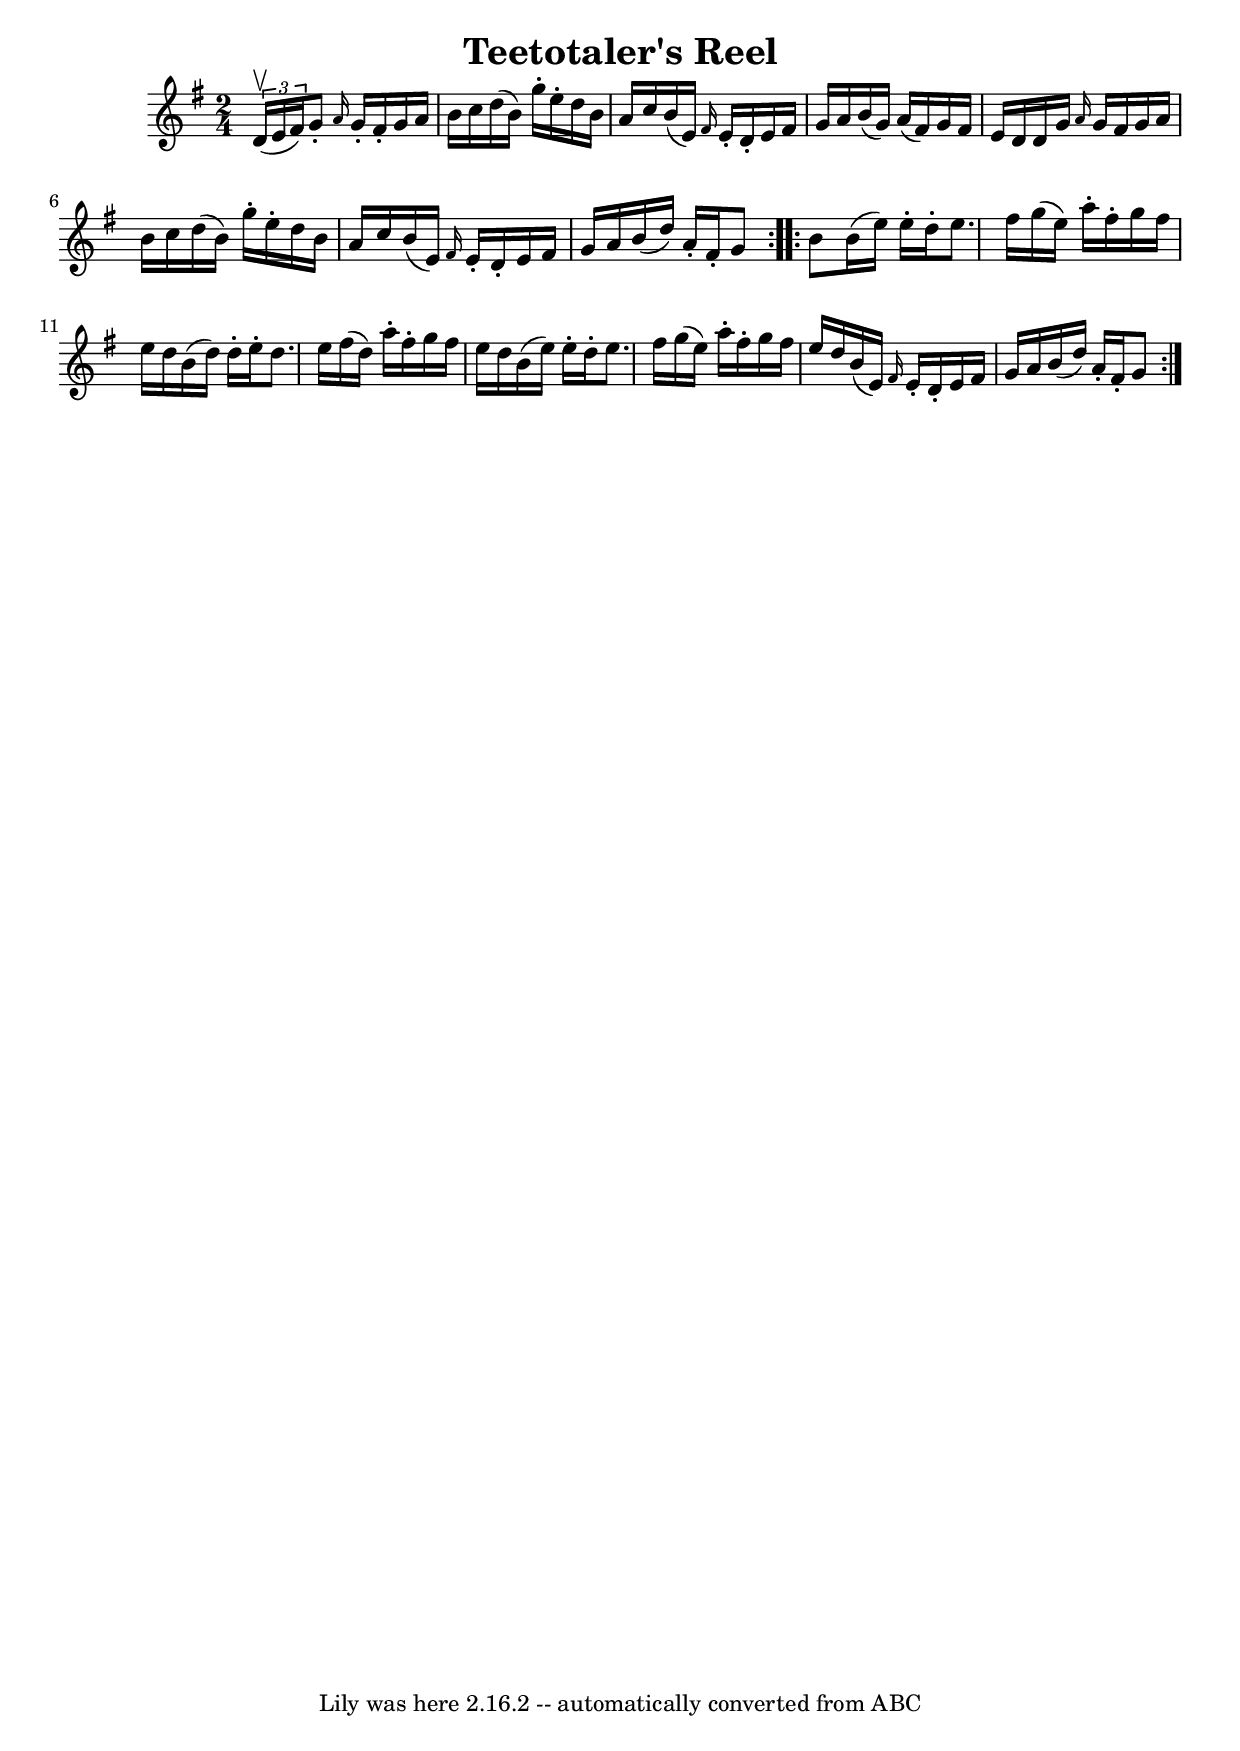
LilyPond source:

\version "2.7.40"
\include "Mammoth.ily"
\header {
	%% book = "Ryan's Mammoth Collection"
	crossRefNumber = "1"
	footnotes = ""
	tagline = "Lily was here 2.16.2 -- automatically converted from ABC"
	title = "Teetotaler's Reel"
}
voicedefault =  {
\set Score.defaultBarType = "empty"

\repeat volta 2 {
\time 2/4 \key g \major   \times 2/3 { d'16^\upbow(e'16 fis'16) } 
|
 g'8 -. \grace { a'16  } g'16 -. fis'16 -. g'16 a'16    
b'16 c''16  |
 d''16 (b'16) g''16 -. e''16 -. d''16    
b'16 a'16 c''16  |
 b'16 (e'16) \grace { fis'16  }   
e'16 -. d'16 -. e'16 fis'16 g'16 a'16  |
 b'16 (g'16  
-) a'16 (fis'16) g'16 fis'16 e'16 d'16  |
 d'16    
g'16  \grace { a'16  } g'16 fis'16 g'16 a'16 b'16 c''16  
|
 d''16 (b'16) g''16 -. e''16 -. d''16 b'16 a'16    
c''16  |
 b'16 (e'16) \grace { fis'16  } e'16 -. d'16 -.   
e'16 fis'16 g'16 a'16  |
 b'16 (d''16) a'16 -.   
fis'16 -. g'8  } \repeat volta 2 { b'8  |
 b'16 (e''16)   
e''16 -. d''16 -. e''8. fis''16  |
 g''16 (e''16) a''16 
-. fis''16 -. g''16 fis''16 e''16 d''16  |
 b'16 (d''16 
) d''16 -. e''16 -. d''8. e''16  |
 fis''16 (d''16)   
a''16 -. fis''16 -. g''16 fis''16 e''16 d''16  |
 b'16 (
 e''16) e''16 -. d''16 -. e''8. fis''16  |
 g''16 (
e''16) a''16 -. fis''16 -. g''16 fis''16 e''16 d''16  
|
 b'16 (e'16) \grace { fis'16  } e'16 -. d'16 -. e'16   
 fis'16 g'16 a'16  |
 b'16 (d''16) a'16 -. fis'16 -.   
g'8  }   
}

\score{
    <<

	\context Staff="default"
	{
	    \voicedefault 
	}

    >>
	\layout {
	}
	\midi {}
}
